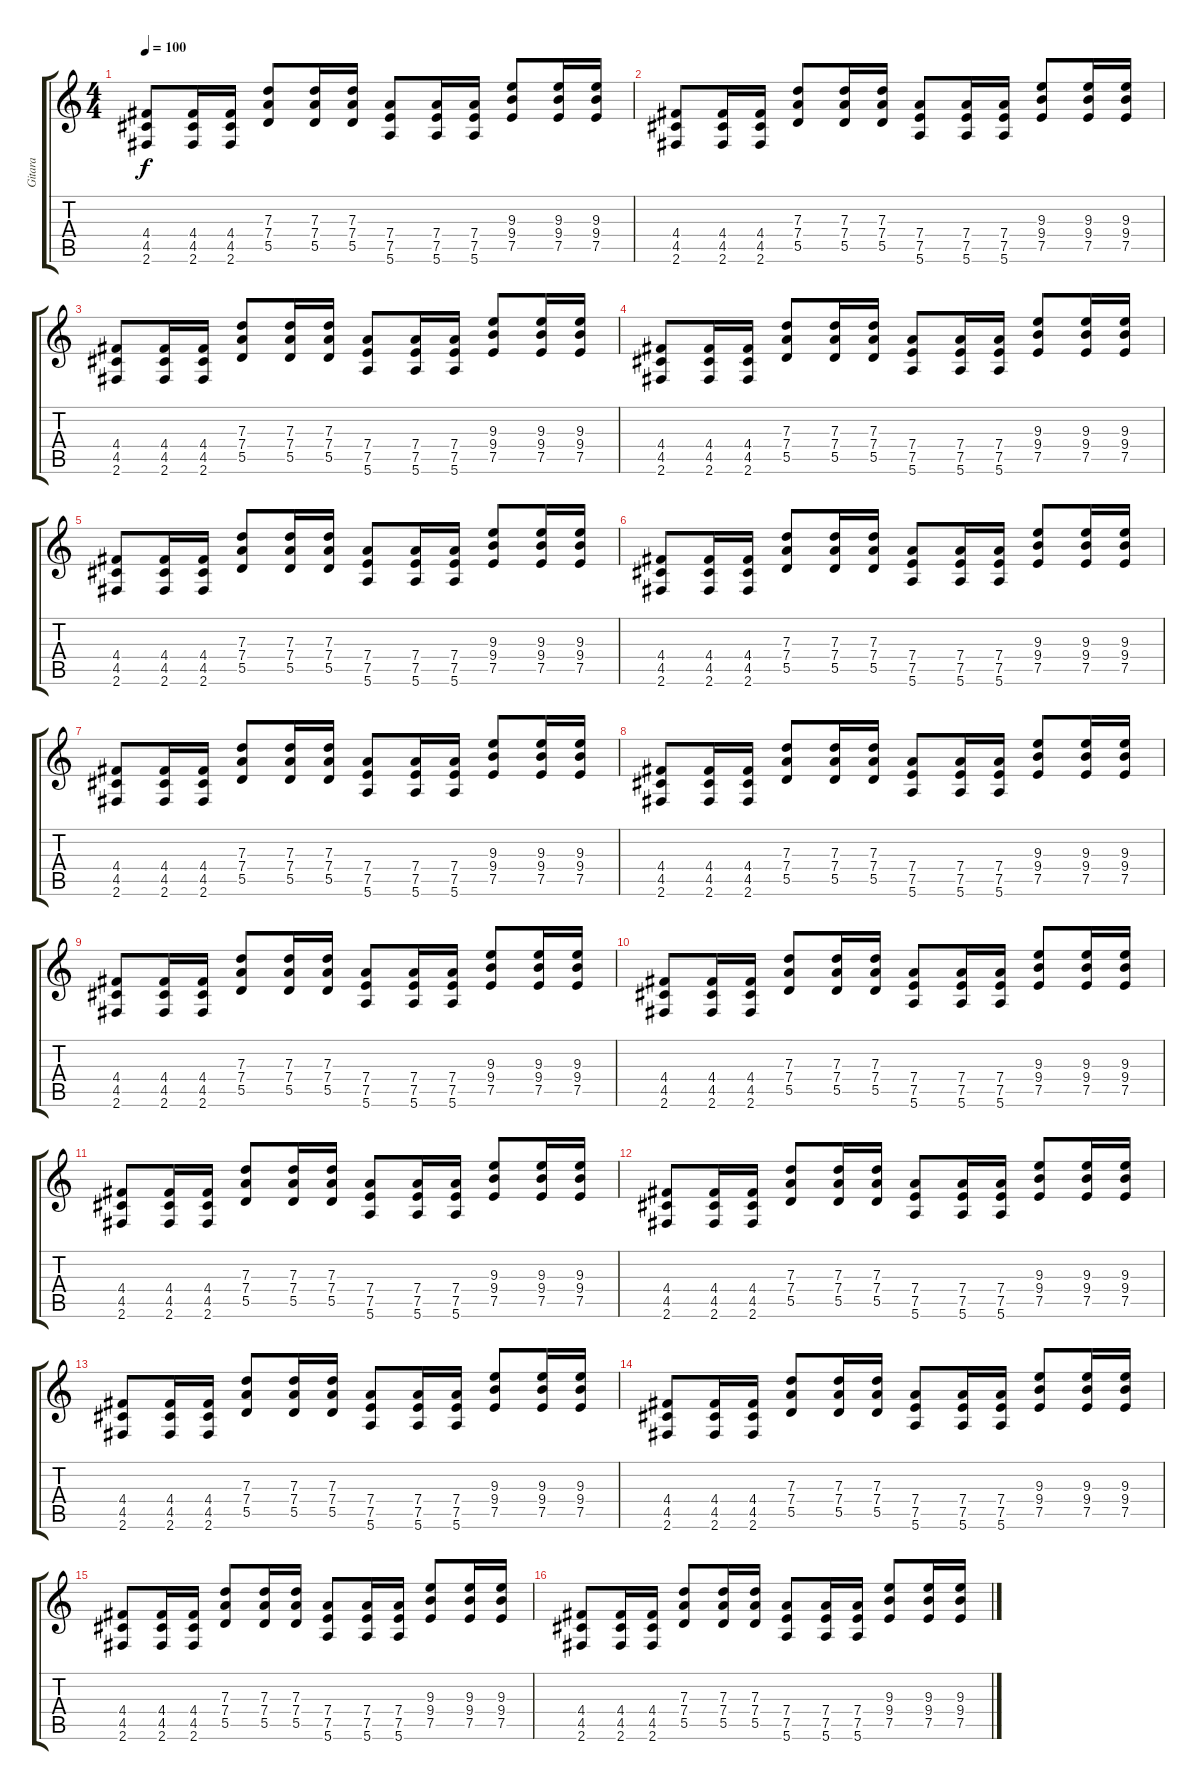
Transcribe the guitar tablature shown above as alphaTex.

\track ("Gitara" "Gitara") {instrument distortionguitar}
\staff {score tabs}
\tuning (E4 B3 G3 D3 A2 E2) {hide}
\ts (4 4)
\tempo 100
\clef g2
\ks c
(4.4 4.5 2.6).8{dy f} (4.4 4.5 2.6).16 (4.4 4.5 2.6).16 (7.3 7.4 5.5).8 (7.3 7.4 5.5).16 (7.3 7.4 5.5).16 (7.4 7.5 5.6).8 (7.4 7.5 5.6).16 (7.4 7.5 5.6).16 (9.3 9.4 7.5).8 (9.3 9.4 7.5).16 (9.3 9.4 7.5).16 |
(4.4 4.5 2.6).8 (4.4 4.5 2.6).16 (4.4 4.5 2.6).16 (7.3 7.4 5.5).8 (7.3 7.4 5.5).16 (7.3 7.4 5.5).16 (7.4 7.5 5.6).8 (7.4 7.5 5.6).16 (7.4 7.5 5.6).16 (9.3 9.4 7.5).8 (9.3 9.4 7.5).16 (9.3 9.4 7.5).16 |
(4.4 4.5 2.6).8 (4.4 4.5 2.6).16 (4.4 4.5 2.6).16 (7.3 7.4 5.5).8 (7.3 7.4 5.5).16 (7.3 7.4 5.5).16 (7.4 7.5 5.6).8 (7.4 7.5 5.6).16 (7.4 7.5 5.6).16 (9.3 9.4 7.5).8 (9.3 9.4 7.5).16 (9.3 9.4 7.5).16 |
(4.4 4.5 2.6).8 (4.4 4.5 2.6).16 (4.4 4.5 2.6).16 (7.3 7.4 5.5).8 (7.3 7.4 5.5).16 (7.3 7.4 5.5).16 (7.4 7.5 5.6).8 (7.4 7.5 5.6).16 (7.4 7.5 5.6).16 (9.3 9.4 7.5).8 (9.3 9.4 7.5).16 (9.3 9.4 7.5).16 |
(4.4 4.5 2.6).8 (4.4 4.5 2.6).16 (4.4 4.5 2.6).16 (7.3 7.4 5.5).8 (7.3 7.4 5.5).16 (7.3 7.4 5.5).16 (7.4 7.5 5.6).8 (7.4 7.5 5.6).16 (7.4 7.5 5.6).16 (9.3 9.4 7.5).8 (9.3 9.4 7.5).16 (9.3 9.4 7.5).16 |
(4.4 4.5 2.6).8 (4.4 4.5 2.6).16 (4.4 4.5 2.6).16 (7.3 7.4 5.5).8 (7.3 7.4 5.5).16 (7.3 7.4 5.5).16 (7.4 7.5 5.6).8 (7.4 7.5 5.6).16 (7.4 7.5 5.6).16 (9.3 9.4 7.5).8 (9.3 9.4 7.5).16 (9.3 9.4 7.5).16 |
(4.4 4.5 2.6).8 (4.4 4.5 2.6).16 (4.4 4.5 2.6).16 (7.3 7.4 5.5).8 (7.3 7.4 5.5).16 (7.3 7.4 5.5).16 (7.4 7.5 5.6).8 (7.4 7.5 5.6).16 (7.4 7.5 5.6).16 (9.3 9.4 7.5).8 (9.3 9.4 7.5).16 (9.3 9.4 7.5).16 |
(4.4 4.5 2.6).8 (4.4 4.5 2.6).16 (4.4 4.5 2.6).16 (7.3 7.4 5.5).8 (7.3 7.4 5.5).16 (7.3 7.4 5.5).16 (7.4 7.5 5.6).8 (7.4 7.5 5.6).16 (7.4 7.5 5.6).16 (9.3 9.4 7.5).8 (9.3 9.4 7.5).16 (9.3 9.4 7.5).16 |
(4.4 4.5 2.6).8 (4.4 4.5 2.6).16 (4.4 4.5 2.6).16 (7.3 7.4 5.5).8 (7.3 7.4 5.5).16 (7.3 7.4 5.5).16 (7.4 7.5 5.6).8 (7.4 7.5 5.6).16 (7.4 7.5 5.6).16 (9.3 9.4 7.5).8 (9.3 9.4 7.5).16 (9.3 9.4 7.5).16 |
(4.4 4.5 2.6).8 (4.4 4.5 2.6).16 (4.4 4.5 2.6).16 (7.3 7.4 5.5).8 (7.3 7.4 5.5).16 (7.3 7.4 5.5).16 (7.4 7.5 5.6).8 (7.4 7.5 5.6).16 (7.4 7.5 5.6).16 (9.3 9.4 7.5).8 (9.3 9.4 7.5).16 (9.3 9.4 7.5).16 |
(4.4 4.5 2.6).8 (4.4 4.5 2.6).16 (4.4 4.5 2.6).16 (7.3 7.4 5.5).8 (7.3 7.4 5.5).16 (7.3 7.4 5.5).16 (7.4 7.5 5.6).8 (7.4 7.5 5.6).16 (7.4 7.5 5.6).16 (9.3 9.4 7.5).8 (9.3 9.4 7.5).16 (9.3 9.4 7.5).16 |
(4.4 4.5 2.6).8 (4.4 4.5 2.6).16 (4.4 4.5 2.6).16 (7.3 7.4 5.5).8 (7.3 7.4 5.5).16 (7.3 7.4 5.5).16 (7.4 7.5 5.6).8 (7.4 7.5 5.6).16 (7.4 7.5 5.6).16 (9.3 9.4 7.5).8 (9.3 9.4 7.5).16 (9.3 9.4 7.5).16 |
(4.4 4.5 2.6).8 (4.4 4.5 2.6).16 (4.4 4.5 2.6).16 (7.3 7.4 5.5).8 (7.3 7.4 5.5).16 (7.3 7.4 5.5).16 (7.4 7.5 5.6).8 (7.4 7.5 5.6).16 (7.4 7.5 5.6).16 (9.3 9.4 7.5).8 (9.3 9.4 7.5).16 (9.3 9.4 7.5).16 |
(4.4 4.5 2.6).8 (4.4 4.5 2.6).16 (4.4 4.5 2.6).16 (7.3 7.4 5.5).8 (7.3 7.4 5.5).16 (7.3 7.4 5.5).16 (7.4 7.5 5.6).8 (7.4 7.5 5.6).16 (7.4 7.5 5.6).16 (9.3 9.4 7.5).8 (9.3 9.4 7.5).16 (9.3 9.4 7.5).16 |
(4.4 4.5 2.6).8 (4.4 4.5 2.6).16 (4.4 4.5 2.6).16 (7.3 7.4 5.5).8 (7.3 7.4 5.5).16 (7.3 7.4 5.5).16 (7.4 7.5 5.6).8 (7.4 7.5 5.6).16 (7.4 7.5 5.6).16 (9.3 9.4 7.5).8 (9.3 9.4 7.5).16 (9.3 9.4 7.5).16 |
(4.4 4.5 2.6).8 (4.4 4.5 2.6).16 (4.4 4.5 2.6).16 (7.3 7.4 5.5).8 (7.3 7.4 5.5).16 (7.3 7.4 5.5).16 (7.4 7.5 5.6).8 (7.4 7.5 5.6).16 (7.4 7.5 5.6).16 (9.3 9.4 7.5).8 (9.3 9.4 7.5).16 (9.3 9.4 7.5).16
